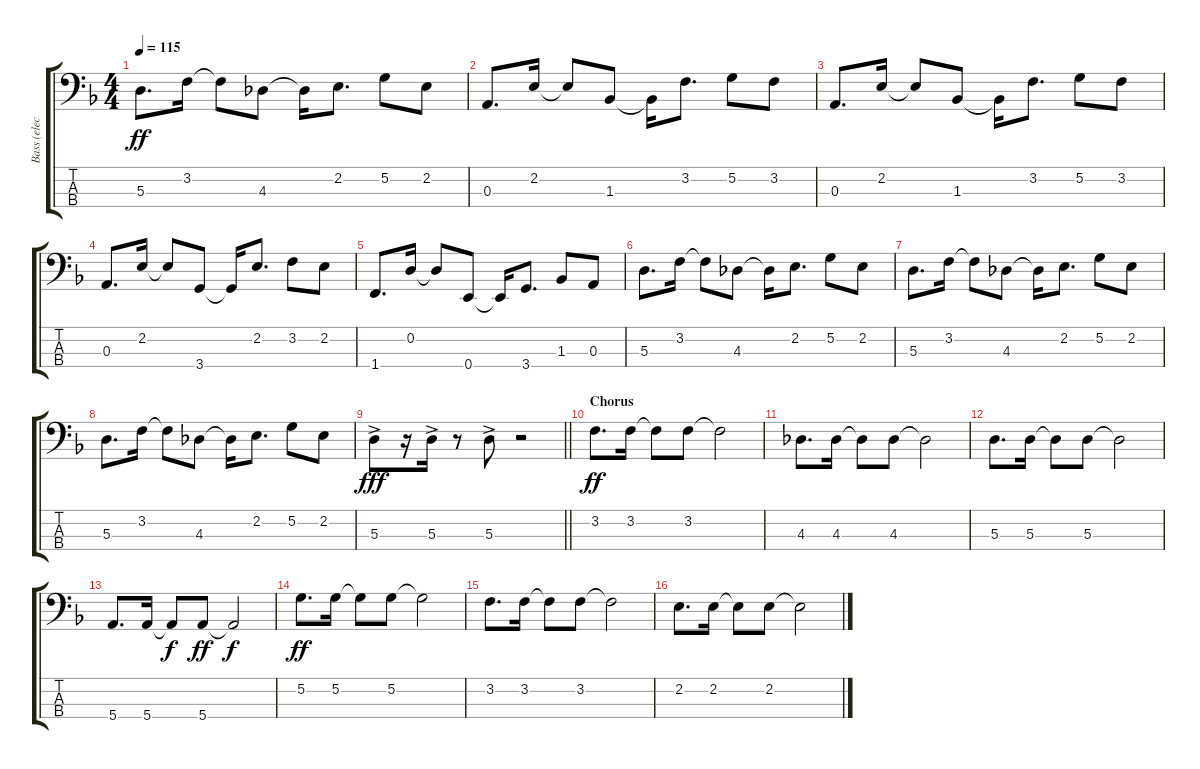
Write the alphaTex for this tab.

\track ("Bass (elec.)" "Bass (elec") {instrument synthbass2}
\staff {score tabs}
\tuning (G2 D2 A1 E1) {hide}
\ts (4 4)
\tempo 115
\clef f4
\ks dminor
5.3.8{d dy ff} 3.2.16 3.2{t}.8 4.3.8 4.3{t}.16 2.2.8{d} 5.2.8 2.2.8 |
0.3.8{d} 2.2.16 2.2{t}.8 1.3.8 1.3{t}.16 3.2.8{d} 5.2.8 3.2.8 |
0.3.8{d} 2.2.16 2.2{t}.8 1.3.8 1.3{t}.16 3.2.8{d} 5.2.8 3.2.8 |
0.3.8{d} 2.2.16 2.2{t}.8 3.4.8 3.4{t}.16 2.2.8{d} 3.2.8 2.2.8 |
1.4.8{d} 0.2.16 0.2{t}.8 0.4.8 0.4{t}.16 3.4.8{d} 1.3.8 0.3.8 |
5.3.8{d} 3.2.16 3.2{t}.8 4.3.8 4.3{t}.16 2.2.8{d} 5.2.8 2.2.8 |
5.3.8{d} 3.2.16 3.2{t}.8 4.3.8 4.3{t}.16 2.2.8{d} 5.2.8 2.2.8 |
5.3.8{d} 3.2.16 3.2{t}.8 4.3.8 4.3{t}.16 2.2.8{d} 5.2.8 2.2.8 |
\barLineRight lightlight
5.3{ac}.8{dy fff} r.16 5.3{ac}.16 r.8 5.3{ac}.8 r.2 |
\section ("" "Chorus")
3.2.8{d dy ff} 3.2.16 3.2{t}.8 3.2.8 3.2{t}.2 |
4.3.8{d} 4.3.16 4.3{t}.8 4.3.8 4.3{t}.2 |
5.3.8{d} 5.3.16 5.3{t}.8 5.3.8 5.3{t}.2 |
5.4.8{d} 5.4.16 5.4{t}.8{dy f} 5.4.8{dy ff} 5.4{t}.2{dy f} |
5.2.8{d dy ff} 5.2.16 5.2{t}.8 5.2.8 5.2{t}.2 |
3.2.8{d} 3.2.16 3.2{t}.8 3.2.8 3.2{t}.2 |
2.2.8{d} 2.2.16 2.2{t}.8 2.2.8 2.2{t}.2
